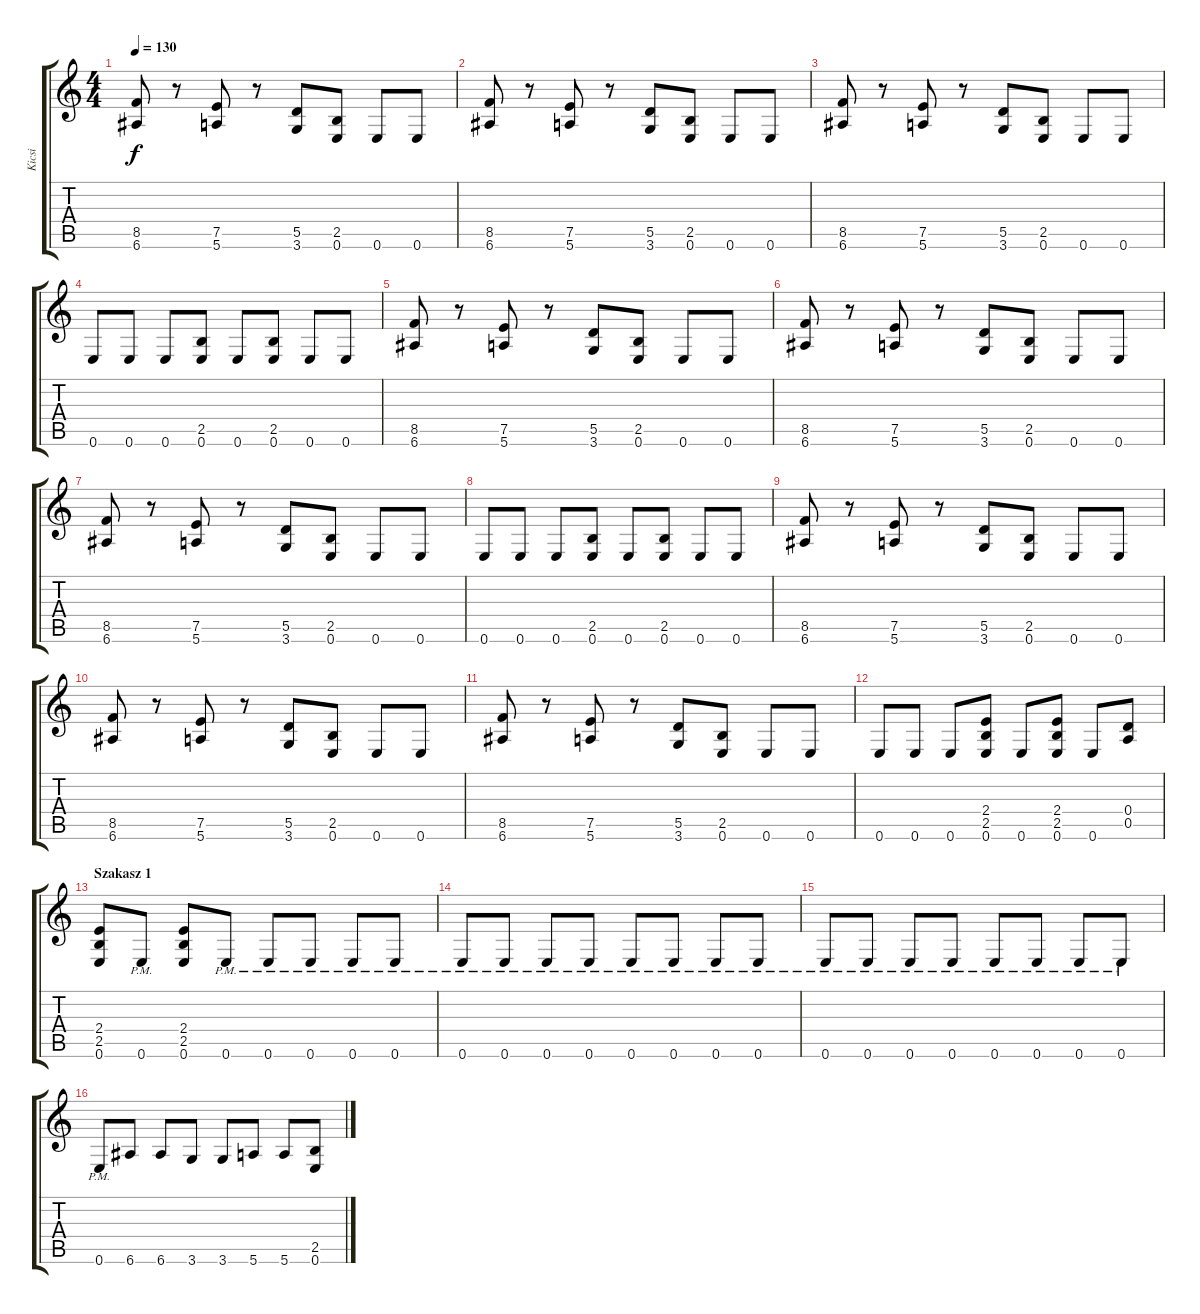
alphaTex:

\track ("Kicsi" "Kicsi") {instrument distortionguitar}
\staff {score tabs}
\tuning (E4 B3 G3 D3 A2 E2) {hide}
\ts (4 4)
\tempo 130
\clef g2
\ks c
(8.5 6.6).8{dy f} r.8 (7.5 5.6).8 r.8 (5.5 3.6).8 (2.5 0.6).8 0.6.8 0.6.8 |
(8.5 6.6).8 r.8 (7.5 5.6).8 r.8 (5.5 3.6).8 (2.5 0.6).8 0.6.8 0.6.8 |
(8.5 6.6).8 r.8 (7.5 5.6).8 r.8 (5.5 3.6).8 (2.5 0.6).8 0.6.8 0.6.8 |
0.6.8 0.6.8 0.6.8 (2.5 0.6).8 0.6.8 (2.5 0.6).8 0.6.8 0.6.8 |
(8.5 6.6).8 r.8 (7.5 5.6).8 r.8 (5.5 3.6).8 (2.5 0.6).8 0.6.8 0.6.8 |
(8.5 6.6).8 r.8 (7.5 5.6).8 r.8 (5.5 3.6).8 (2.5 0.6).8 0.6.8 0.6.8 |
(8.5 6.6).8 r.8 (7.5 5.6).8 r.8 (5.5 3.6).8 (2.5 0.6).8 0.6.8 0.6.8 |
0.6.8 0.6.8 0.6.8 (2.5 0.6).8 0.6.8 (2.5 0.6).8 0.6.8 0.6.8 |
(8.5 6.6).8 r.8 (7.5 5.6).8 r.8 (5.5 3.6).8 (2.5 0.6).8 0.6.8 0.6.8 |
(8.5 6.6).8 r.8 (7.5 5.6).8 r.8 (5.5 3.6).8 (2.5 0.6).8 0.6.8 0.6.8 |
(8.5 6.6).8 r.8 (7.5 5.6).8 r.8 (5.5 3.6).8 (2.5 0.6).8 0.6.8 0.6.8 |
0.6.8 0.6.8 0.6.8 (2.4 2.5 0.6).8 0.6.8 (2.4 2.5 0.6).8 0.6.8 (0.4 0.5).8 |
\section ("" "Szakasz 1")
(2.4 2.5 0.6).8 0.6{pm}.8 (2.4 2.5 0.6).8 0.6{pm}.8 0.6{pm}.8 0.6{pm}.8 0.6{pm}.8 0.6{pm}.8 |
0.6{pm}.8 0.6{pm}.8 0.6{pm}.8 0.6{pm}.8 0.6{pm}.8 0.6{pm}.8 0.6{pm}.8 0.6{pm}.8 |
0.6{pm}.8 0.6{pm}.8 0.6{pm}.8 0.6{pm}.8 0.6{pm}.8 0.6{pm}.8 0.6{pm}.8 0.6{pm}.8 |
0.6{pm}.8 6.6.8 6.6.8 3.6.8 3.6.8 5.6.8 5.6.8 (2.5 0.6).8
